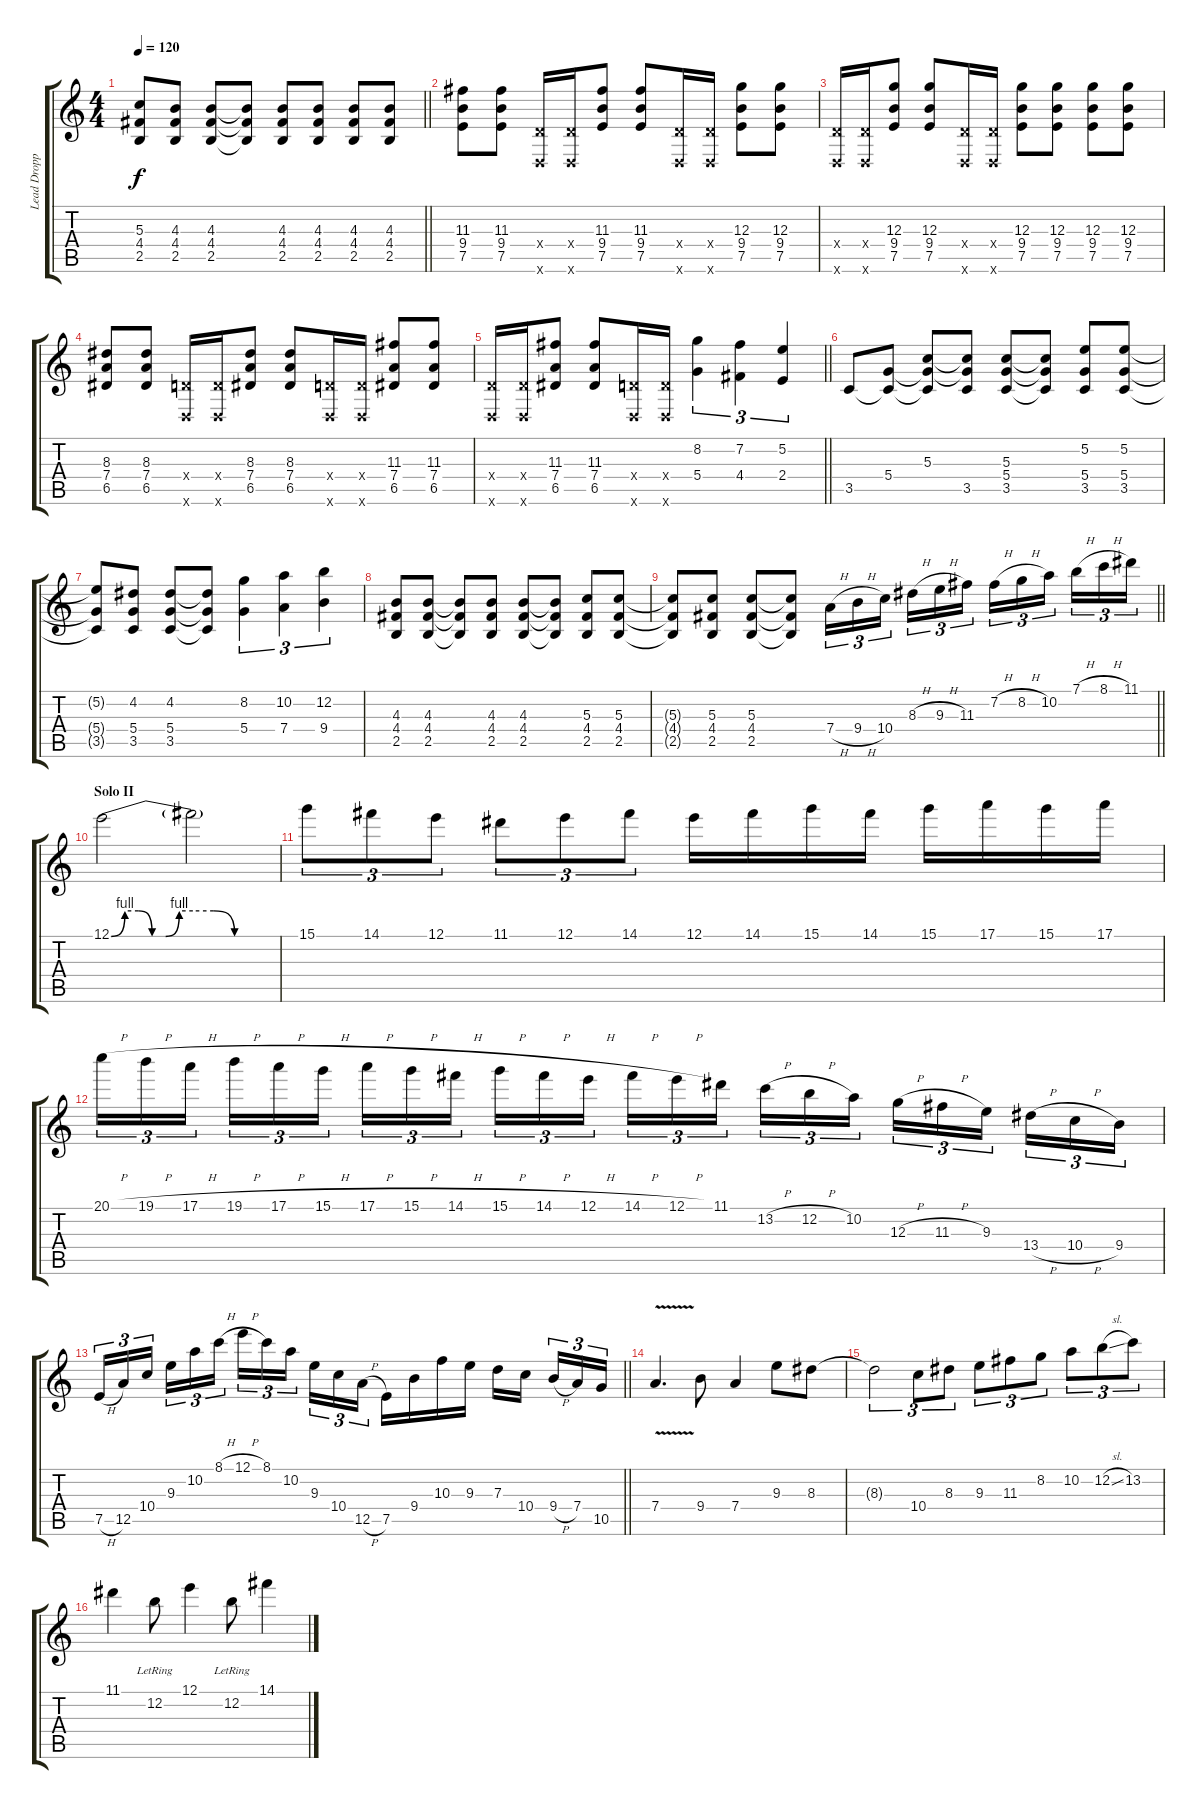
\track ("Lead Dropped D " "Lead Dropp") {instrument distortionguitar}
\staff {score tabs}
\tuning (E4 B3 G3 D3 A2 D2) {hide}
\ts (4 4)
\tempo 120
\clef g2
\barLineRight lightlight
\ks c
(5.3{t} 4.4{t} 2.5{t}).8{dy f} (4.3 4.4 2.5).8 (4.3 4.4 2.5).8 (4.3{t} 4.4{t} 2.5{t}).8 (4.3 4.4 2.5).8 (4.3 4.4 2.5).8 (4.3 4.4 2.5).8 (4.3 4.4 2.5).8 |
(11.3 9.4 7.5).8 (11.3 9.4 7.5).8 (0.4{x} 0.6{x}).16 (0.4{x} 0.6{x}).16 (11.3 9.4 7.5).8 (11.3 9.4 7.5).8 (0.4{x} 0.6{x}).16 (0.4{x} 0.6{x}).16 (12.3 9.4 7.5).8 (12.3 9.4 7.5).8 |
(0.4{x} 0.6{x}).16 (0.4{x} 0.6{x}).16 (12.3 9.4 7.5).8 (12.3 9.4 7.5).8 (0.4{x} 0.6{x}).16 (0.4{x} 0.6{x}).16 (12.3 9.4 7.5).8 (12.3 9.4 7.5).8 (12.3 9.4 7.5).8 (12.3 9.4 7.5).8 |
(8.3 7.4 6.5).8 (8.3 7.4 6.5).8 (0.4{x} 0.6{x}).16 (0.4{x} 0.6{x}).16 (8.3 7.4 6.5).8 (8.3 7.4 6.5).8 (0.4{x} 0.6{x}).16 (0.4{x} 0.6{x}).16 (11.3 7.4 6.5).8 (11.3 7.4 6.5).8 |
\barLineRight lightlight
(0.4{x} 0.6{x}).16 (0.4{x} 0.6{x}).16 (11.3 7.4 6.5).8 (11.3 7.4 6.5).8 (0.4{x} 0.6{x}).16 (0.4{x} 0.6{x}).16 (8.2 5.4).4{tu (3 2)} (7.2 4.4).4{tu (3 2)} (5.2 2.4).4{tu (3 2)} |
3.5.8 (5.4 3.5{t}).8 (5.3 5.4{t} 3.5{t}).8 (5.3{t} 5.4{t} 3.5).8 (5.3 5.4 3.5).8 (5.3{t} 5.4{t} 3.5{t}).8 (5.2 5.4 3.5).8 (5.2 5.4 3.5).8 |
(5.2{t} 5.4{t} 3.5{t}).8 (4.2 5.4 3.5).8 (4.2 5.4 3.5).8 (4.2{t} 5.4{t} 3.5{t}).8 (8.2 5.4).4{tu (3 2)} (10.2 7.4).4{tu (3 2)} (12.2 9.4).4{tu (3 2)} |
(4.3 4.4 2.5).8 (4.3 4.4 2.5).8 (4.3{t} 4.4{t} 2.5{t}).8 (4.3 4.4 2.5).8 (4.3 4.4 2.5).8 (4.3{t} 4.4{t} 2.5{t}).8 (5.3 4.4 2.5).8 (5.3 4.4 2.5).8 |
\barLineRight lightlight
(5.3{t} 4.4{t} 2.5{t}).8 (5.3 4.4 2.5).8 (5.3 4.4 2.5).8 (5.3{t} 4.4{t} 2.5{t}).8 7.4{h}.16{tu (3 2)} 9.4{h}.16{tu (3 2)} 10.4.16{tu (3 2) beam splitsecondary} 8.3{h}.16{tu (3 2)} 9.3{h}.16{tu (3 2)} 11.3.16{tu (3 2)} 7.2{h}.16{tu (3 2)} 8.2{h}.16{tu (3 2)} 10.2.16{tu (3 2) beam splitsecondary} 7.1{h}.16{tu (3 2)} 8.1{h}.16{tu (3 2)} 11.1.16{tu (3 2)} |
\section ("" "Solo II")
12.1{be (custom 0 0 10 4 20 4 30 0 40 0 50 4 60 4)}.2 12.1{be (custom 0 4 15 4 30 0 60 0) t}.2 |
15.1.8{tu (3 2)} 14.1.8{tu (3 2)} 12.1.8{tu (3 2)} 11.1.8{tu (3 2)} 12.1.8{tu (3 2)} 14.1.8{tu (3 2)} 12.1.16 14.1.16 15.1.16 14.1.16 15.1.16 17.1.16 15.1.16 17.1.16 |
20.1{h}.16{tu (3 2)} 19.1{h}.16{tu (3 2)} 17.1{h}.16{tu (3 2) beam splitsecondary} 19.1{h}.16{tu (3 2)} 17.1{h}.16{tu (3 2)} 15.1{h}.16{tu (3 2)} 17.1{h}.16{tu (3 2)} 15.1{h}.16{tu (3 2)} 14.1{h}.16{tu (3 2) beam splitsecondary} 15.1{h}.16{tu (3 2)} 14.1{h}.16{tu (3 2)} 12.1{h}.16{tu (3 2)} 14.1{h}.16{tu (3 2)} 12.1{h}.16{tu (3 2)} 11.1.16{tu (3 2) beam splitsecondary} 13.2{h}.16{tu (3 2)} 12.2{h}.16{tu (3 2)} 10.2.16{tu (3 2)} 12.3{h}.16{tu (3 2)} 11.3{h}.16{tu (3 2)} 9.3.16{tu (3 2) beam splitsecondary} 13.4{h}.16{tu (3 2)} 10.4{h}.16{tu (3 2)} 9.4.16{tu (3 2)} |
\barLineRight lightlight
7.5{h}.16{tu (3 2)} 12.5.16{tu (3 2)} 10.4.16{tu (3 2) beam splitsecondary} 9.3.16{tu (3 2)} 10.2.16{tu (3 2)} 8.1{h}.16{tu (3 2)} 12.1{h}.16{tu (3 2)} 8.1.16{tu (3 2)} 10.2.16{tu (3 2) beam splitsecondary} 9.3.16{tu (3 2)} 10.4.16{tu (3 2)} 12.5{h}.16{tu (3 2)} 7.5.16 9.4.16 10.3.16 9.3.16 7.3.16 10.4.16{beam splitsecondary} 9.4{h}.16{tu (3 2)} 7.4.16{tu (3 2)} 10.5.16{tu (3 2)} |
7.4{v}.4{d} 9.4.8 7.4.4 9.3.8 8.3.8 |
8.3{t}.2{tu (3 2)} 10.4.8{tu (3 2)} 8.3.8{tu (3 2)} 9.3.8{tu (3 2)} 11.3.8{tu (3 2)} 8.2.8{tu (3 2)} 10.2.8{tu (3 2)} 12.2{sl}.8{tu (3 2)} 13.2.8{tu (3 2)} |
11.1.4 12.2{lr}.8 12.1.4 12.2{lr}.8 14.1.4
